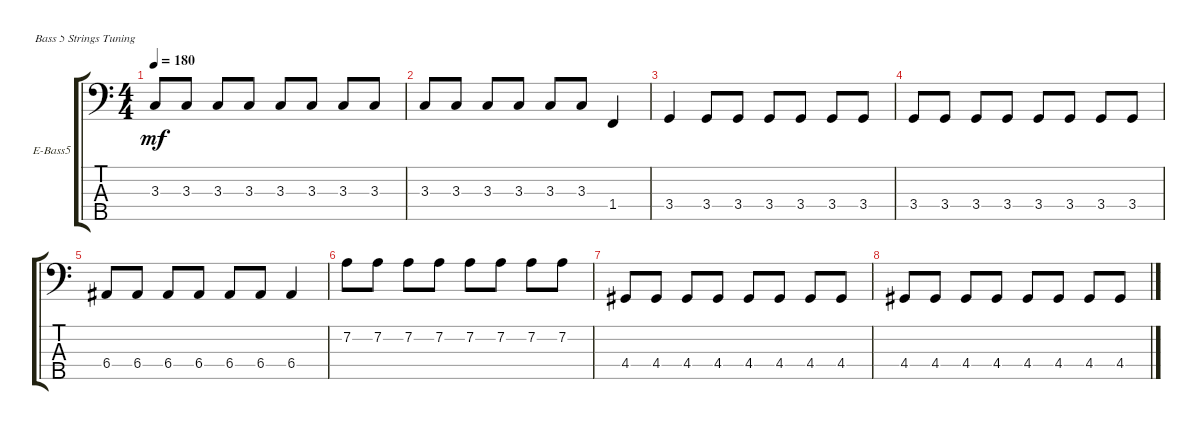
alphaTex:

\bracketExtendMode groupsimilarinstruments
\firstSystemTrackNameOrientation horizontal
\otherSystemsTrackNameOrientation horizontal
\track ("Electric Bass" "E-Bass5") {instrument electricbassfinger}
\staff {score tabs}
\tuning (G2 D2 A1 E1 B0)
\ts (4 4)
\tempo 180
\clef f4
\scale
0.333333
\ks c
3.3.8{dy mf} 3.3.8 3.3.8 3.3.8 3.3.8 3.3.8 3.3.8 3.3.8 |
\scale
0.333333 3.3.8 3.3.8 3.3.8 3.3.8 3.3.8 3.3.8 1.4.4 |
\scale
0.333333 3.4.4 3.4.8 3.4.8 3.4.8 3.4.8 3.4.8 3.4.8 |
\scale
0.333333 3.4.8 3.4.8 3.4.8 3.4.8 3.4.8 3.4.8 3.4.8 3.4.8 |
\scale
0.333333 6.4.8 6.4.8 6.4.8 6.4.8 6.4.8 6.4.8 6.4.4 |
\scale
0.333333 7.2.8 7.2.8 7.2.8 7.2.8 7.2.8 7.2.8 7.2.8 7.2.8 |
\scale
0.333333 4.4.8 4.4.8 4.4.8 4.4.8 4.4.8 4.4.8 4.4.8 4.4.8 |
\scale
0.333333 4.4.8 4.4.8 4.4.8 4.4.8 4.4.8 4.4.8 4.4.8 4.4.8 |
\scale
0.333333 |
\scale
0.333333 |
\scale
0.333333 |
\scale
0.333333 |
\scale
0.333333 |
\scale
0.333333 |
\scale
0.333333 |
\scale
0.333333
